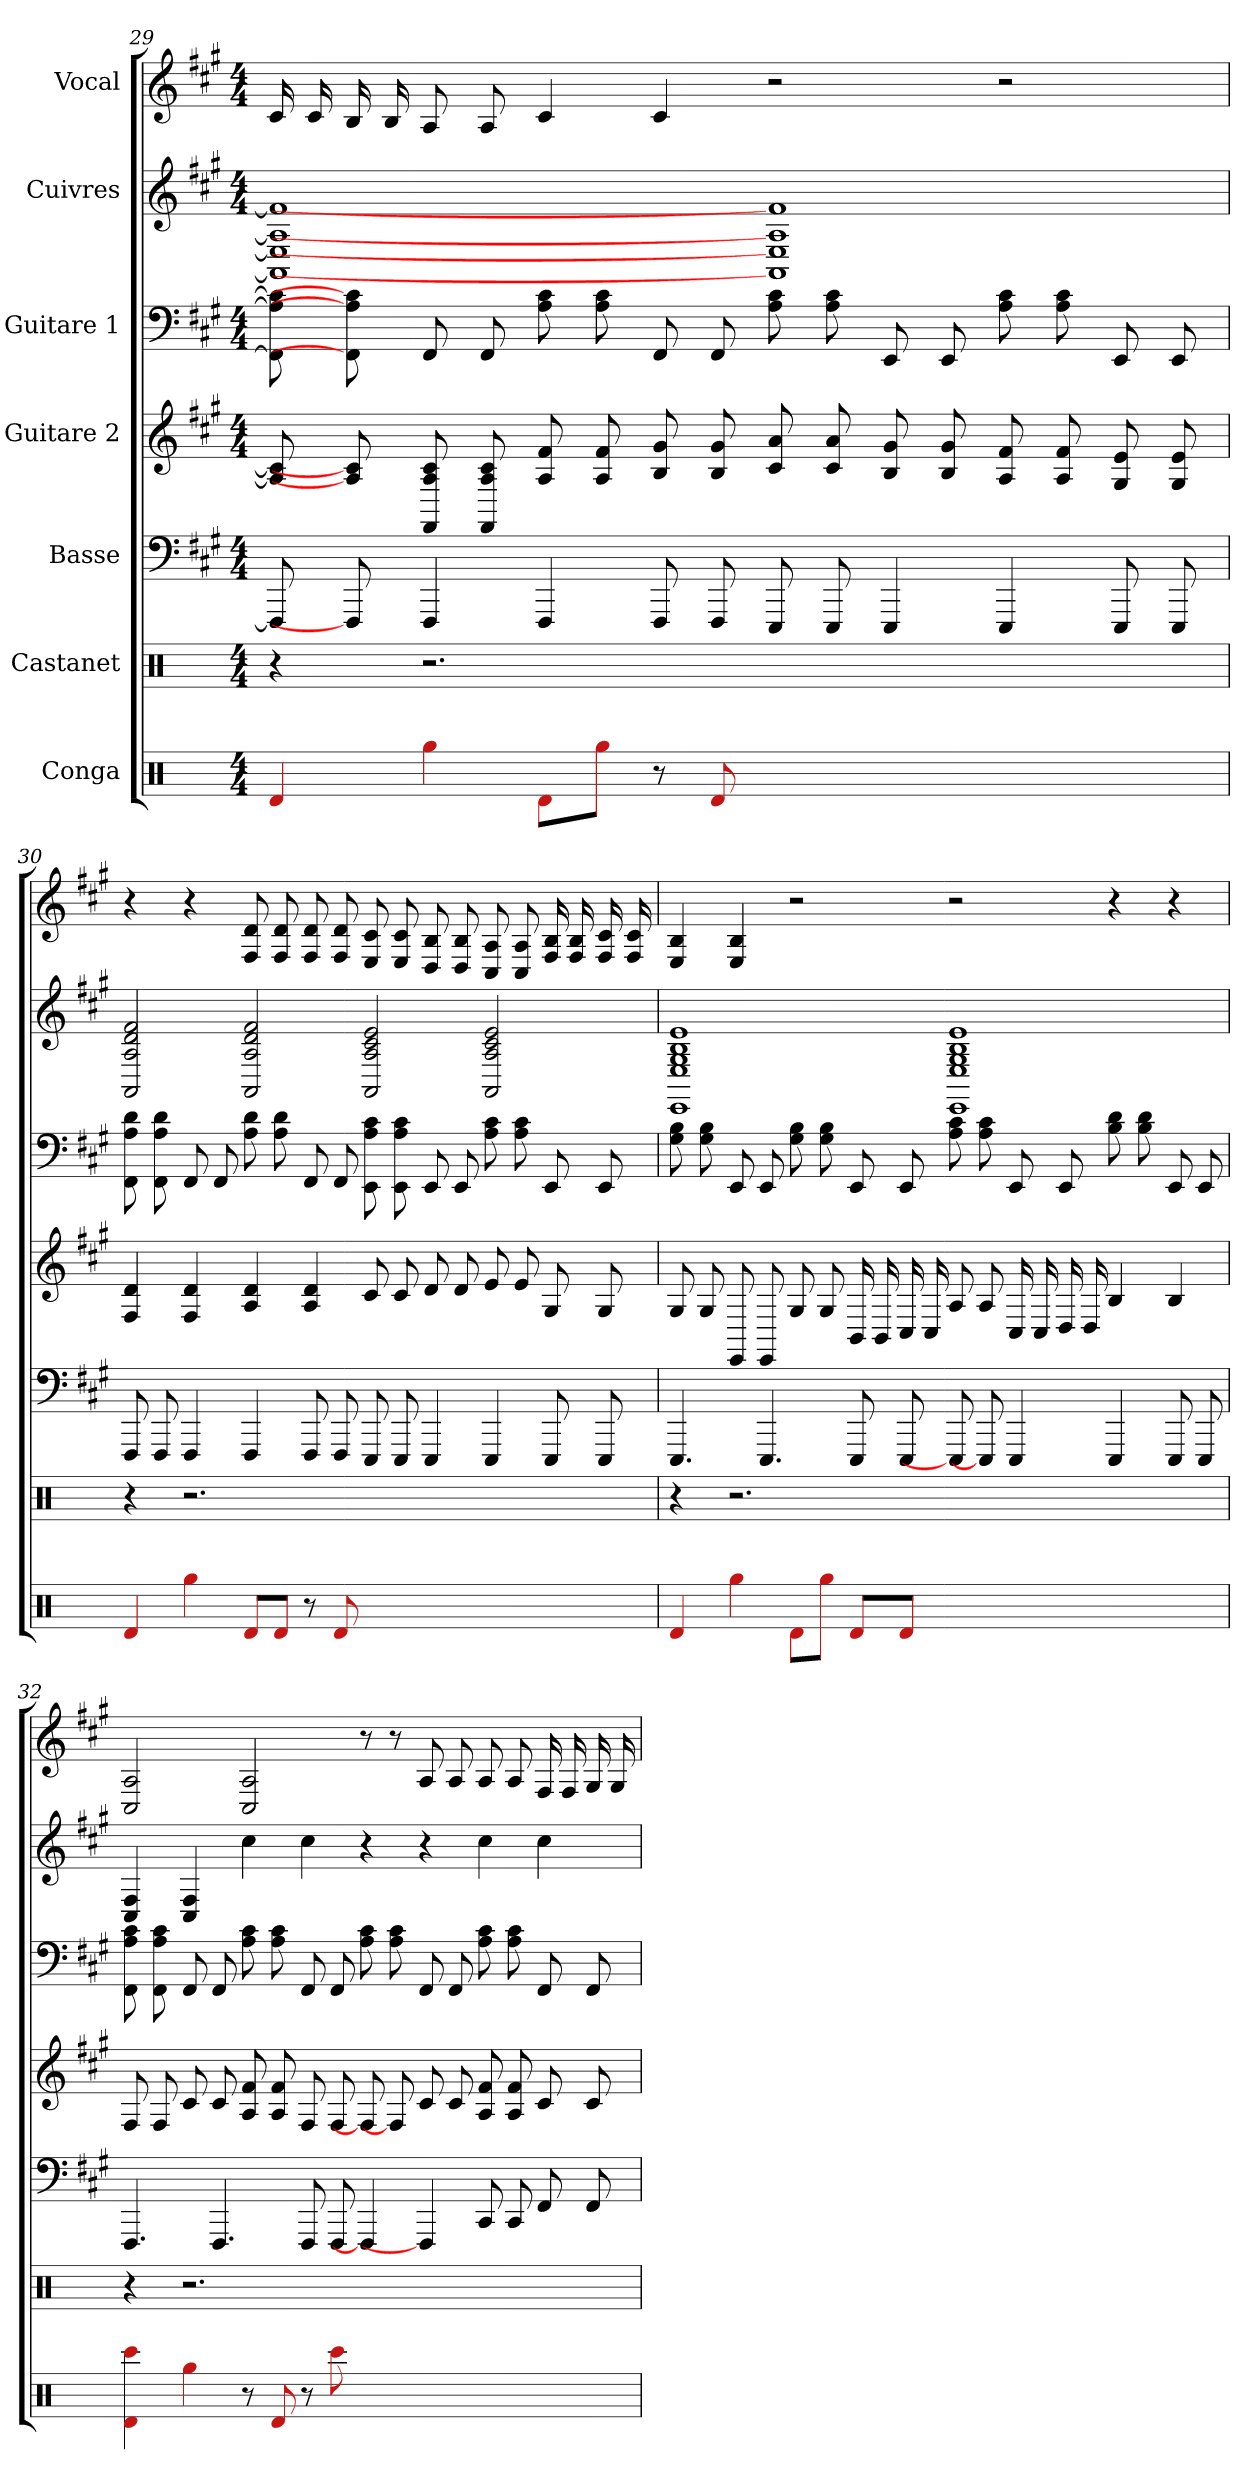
**kern	**kern	**kern	**kern	**kern	**kern	**kern
*part7	*part6	*part5	*part4	*part3	*part2	*part1
*staff7	*staff6	*staff5	*staff4	*staff3	*staff2	*staff1
*I"Conga	*I"Castanet	*I"Basse	*I"Guitare 2	*I"Guitare 1	*I"Cuivres	*I"Vocal
*clefX	*clefX	*	*	*	*	*
*k[]	*k[]	*k[f#c#g#]	*k[f#c#g#]	*k[f#c#g#]	*k[f#c#g#]	*k[f#c#g#]
*M4/4	*M4/4	*M4/4	*M4/4	*M4/4	*M4/4	*M4/4
=29	=29	=29	=29	=29	=29	=29
4d#	4r	8FFF#]	8c#] 8A]	8c#] 8A] 8FF#]	1f#] 1A] 1E] 1AA]	16c#
.	.	.	.	.	.	16c#
.	.	8FFF#]	8c#] 8A]	8c#] 8A] 8FF#]	.	16B
.	.	.	.	.	.	16B
4gg#	2.r	4FFF#	8c# 8A 8FF#	8FF#	.	8A
.	.	.	8c# 8A 8FF#	8FF#	.	8A
8d#\L	.	4FFF#	8f# 8A	8c# 8A	.	4c#
8gg#\J	.	.	8f# 8A	8c# 8A	.	.
8r	.	8FFF#	8g# 8B	8FF#	.	4c#
8d#	.	8FFF#	8g# 8B	8FF#	.	.
1ryy	1ryy	8EEE	8a 8c#	8c# 8A	1f#] 1A] 1E] 1AA]	2r
.	.	8EEE	8a 8c#	8c# 8A	.	.
.	.	4EEE	8g# 8B	8EE	.	.
.	.	.	8g# 8B	8EE	.	.
.	.	4EEE	8f# 8A	8c# 8A	.	2r
.	.	.	8f# 8A	8c# 8A	.	.
.	.	8EEE	8e 8G#	8EE	.	.
.	.	8EEE	8e 8G#	8EE	.	.
=30	=30	=30	=30	=30	=30	=30
4d#	4r	8FFF#	4d 4F#	8d 8A 8FF#	2f# 2d 2A 2AA	4r
.	.	8FFF#	.	8d 8A 8FF#	.	.
4gg#	2.r	4FFF#	4d 4F#	8FF#	.	4r
.	.	.	.	8FF#	.	.
8d#/L	.	4FFF#	4d 4A	8d 8A	2f# 2d 2A 2AA	8d 8F#
8d#/J	.	.	.	8d 8A	.	8d 8F#
8r	.	8FFF#	4d 4A	8FF#	.	8d 8F#
8d#	.	8FFF#	.	8FF#	.	8d 8F#
1ryy	1ryy	8EEE	8c#	8c# 8A 8EE	2e 2c# 2A 2AA	8c# 8E
.	.	8EEE	8c#	8c# 8A 8EE	.	8c# 8E
.	.	4EEE	8d	8EE	.	8B 8D
.	.	.	8d	8EE	.	8B 8D
.	.	4EEE	8e	8c# 8A	2e 2c# 2A 2AA	8A 8C#
.	.	.	8e	8c# 8A	.	8A 8C#
.	.	8EEE	8G#	8EE	.	16B 16F#
.	.	.	.	.	.	16B 16F#
.	.	8EEE	8G#	8EE	.	16c# 16F#
.	.	.	.	.	.	16c# 16F#
=31	=31	=31	=31	=31	=31	=31
4d#	4r	4.EEE	8G#	8B 8G#	1e 1B 1G# 1E 1EE	4B 4E
.	.	.	8G#	8B 8G#	.	.
4gg#	2.r	.	8EE	8EE	.	4B 4E
.	.	4.EEE	8EE	8EE	.	.
8d#\L	.	.	8G#	8B 8G#	.	2r
8gg#\J	.	.	8G#	8B 8G#	.	.
8d#/L	.	8EEE	16BB	8EE	.	.
.	.	.	16BB	.	.	.
8d#/J	.	8EEE	16C#	8EE	.	.
.	.	.	16C#	.	.	.
1ryy	1ryy	8EEE]	8A	8c# 8A	1e 1B 1G# 1E 1EE	2r
.	.	8EEE]	8A	8c# 8A	.	.
.	.	4EEE	16C#	8EE	.	.
.	.	.	16C#	.	.	.
.	.	.	16D	8EE	.	.
.	.	.	16D	.	.	.
.	.	4EEE	4B	8d 8B	.	4r
.	.	.	.	8d 8B	.	.
.	.	8EEE	4B	8EE	.	4r
.	.	8EEE	.	8EE	.	.
=32	=32	=32	=32	=32	=32	=32
4ccc# 4d#	4r	4.FFF#	8F#	8c# 8A 8FF#	4F# 4C#	2A 2C#
.	.	.	8F#	8c# 8A 8FF#	.	.
4gg#	2.r	.	8c#	8FF#	4F# 4C#	.
.	.	4.FFF#	8c#	8FF#	.	.
8r	.	.	8f# 8A	8c# 8A	4cc#	2A 2C#
8d#	.	.	8f# 8A	8c# 8A	.	.
8r	.	8FFF#	8F#	8FF#	4cc#	.
8ccc#	.	8FFF#	8F#	8FF#	.	.
1ryy	1ryy	4FFF#]	8F#]	8c# 8A	4r	8r
.	.	.	8F#]	8c# 8A	.	8r
.	.	4FFF#]	8c#	8FF#	4r	8A
.	.	.	8c#	8FF#	.	8A
.	.	8CC#	8f# 8A	8c# 8A	4cc#	8A
.	.	8CC#	8f# 8A	8c# 8A	.	8A
.	.	8FF#	8c#	8FF#	4cc#	16F#
.	.	.	.	.	.	16F#
.	.	8FF#	8c#	8FF#	.	16G#
.	.	.	.	.	.	16G#
=	=	=	=	=	=	=
*-	*-	*-	*-	*-	*-	*-
